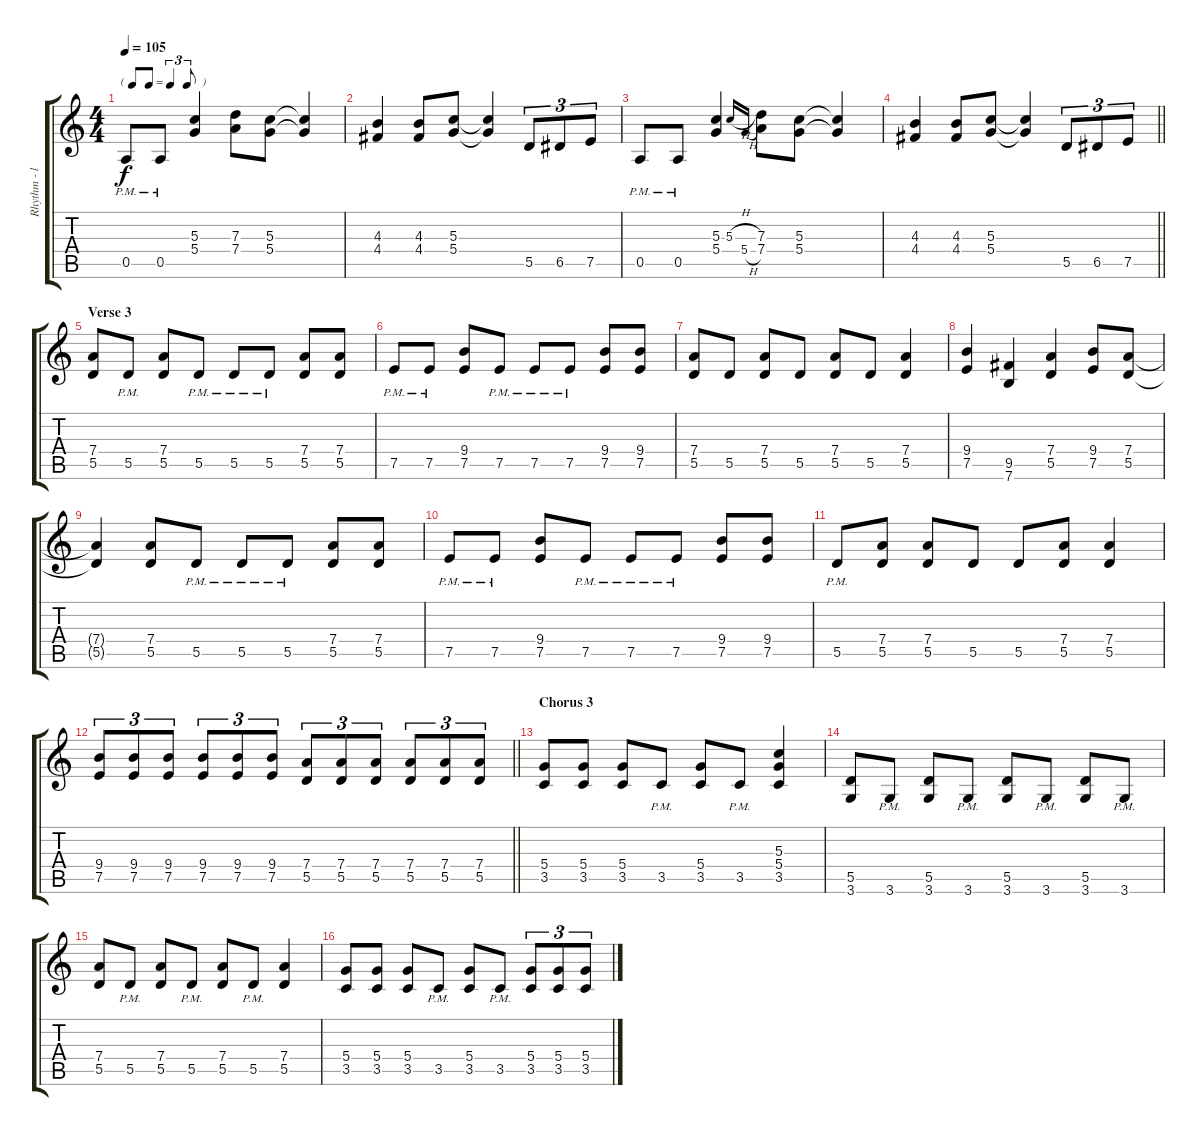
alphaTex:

\track ("Rhythm - left" "Rhythm - l") {instrument overdrivenguitar}
\staff {score tabs}
\tuning (E4 B3 G3 D3 A2 E2) {hide}
\ts (4 4)
\tf triplet8th
\tempo 105
\clef g2
\ks c
0.5{pm}.8{dy f} 0.5{pm}.8 (5.3 5.4).4 (7.3 7.4).8 (5.3 5.4).8 (5.3{t} 5.4{t}).4 |
(4.3 4.4).4 (4.3 4.4).8 (5.3 5.4).8 (5.3{t} 5.4{t}).4 5.5.8{tu (3 2)} 6.5.8{tu (3 2)} 7.5.8{tu (3 2)} |
0.5{pm}.8 0.5{pm}.8 (5.3 5.4).4 5.3{h}.16{gr onbeat} 5.4{h}.16{gr onbeat} (7.3 7.4).8 (5.3 5.4).8 (5.3{t} 5.4{t}).4 |
\barLineRight lightlight
(4.3 4.4).4 (4.3 4.4).8 (5.3 5.4).8 (5.3{t} 5.4{t}).4 5.5.8{tu (3 2)} 6.5.8{tu (3 2)} 7.5.8{tu (3 2)} |
\section ("" "Verse 3")
(7.4 5.5).8{volume 5} 5.5{pm}.8 (7.4 5.5).8 5.5{pm}.8 5.5{pm}.8 5.5{pm}.8 (7.4 5.5).8 (7.4 5.5).8 |
7.5{pm}.8 7.5{pm}.8 (9.4 7.5).8 7.5{pm}.8 7.5{pm}.8 7.5{pm}.8 (9.4 7.5).8 (9.4 7.5).8 |
(7.4 5.5).8 5.5.8 (7.4 5.5).8 5.5.8 (7.4 5.5).8 5.5.8 (7.4 5.5).4 |
(9.4 7.5).4 (9.5 7.6).4 (7.4 5.5).4 (9.4 7.5).8 (7.4 5.5).8 |
(7.4{t} 5.5{t}).4 (7.4 5.5).8 5.5{pm}.8 5.5{pm}.8 5.5{pm}.8 (7.4 5.5).8 (7.4 5.5).8 |
7.5{pm}.8 7.5{pm}.8 (9.4 7.5).8 7.5{pm}.8 7.5{pm}.8 7.5{pm}.8 (9.4 7.5).8 (9.4 7.5).8 |
5.5{pm}.8 (7.4 5.5).8 (7.4 5.5).8 5.5.8 5.5.8 (7.4 5.5).8 (7.4 5.5).4 |
\barLineRight lightlight
(9.4 7.5).8{tu (3 2)} (9.4 7.5).8{tu (3 2)} (9.4 7.5).8{tu (3 2)} (9.4 7.5).8{tu (3 2)} (9.4 7.5).8{tu (3 2)} (9.4 7.5).8{tu (3 2)} (7.4 5.5).8{tu (3 2)} (7.4 5.5).8{tu (3 2)} (7.4 5.5).8{tu (3 2)} (7.4 5.5).8{tu (3 2)} (7.4 5.5).8{tu (3 2)} (7.4 5.5).8{tu (3 2)} |
\section ("" "Chorus 3")
(5.4 3.5).8{volume 8} (5.4 3.5).8 (5.4 3.5).8 3.5{pm}.8 (5.4 3.5).8 3.5{pm}.8 (5.3 5.4 3.5).4 |
(5.5 3.6).8 3.6{pm}.8 (5.5 3.6).8 3.6{pm}.8 (5.5 3.6).8 3.6{pm}.8 (5.5 3.6).8 3.6{pm}.8 |
(7.4 5.5).8 5.5{pm}.8 (7.4 5.5).8 5.5{pm}.8 (7.4 5.5).8 5.5{pm}.8 (7.4 5.5).4 |
(5.4 3.5).8 (5.4 3.5).8 (5.4 3.5).8 3.5{pm}.8 (5.4 3.5).8 3.5{pm}.8 (5.4 3.5).8{tu (3 2)} (5.4 3.5).8{tu (3 2)} (5.4 3.5).8{tu (3 2)}
